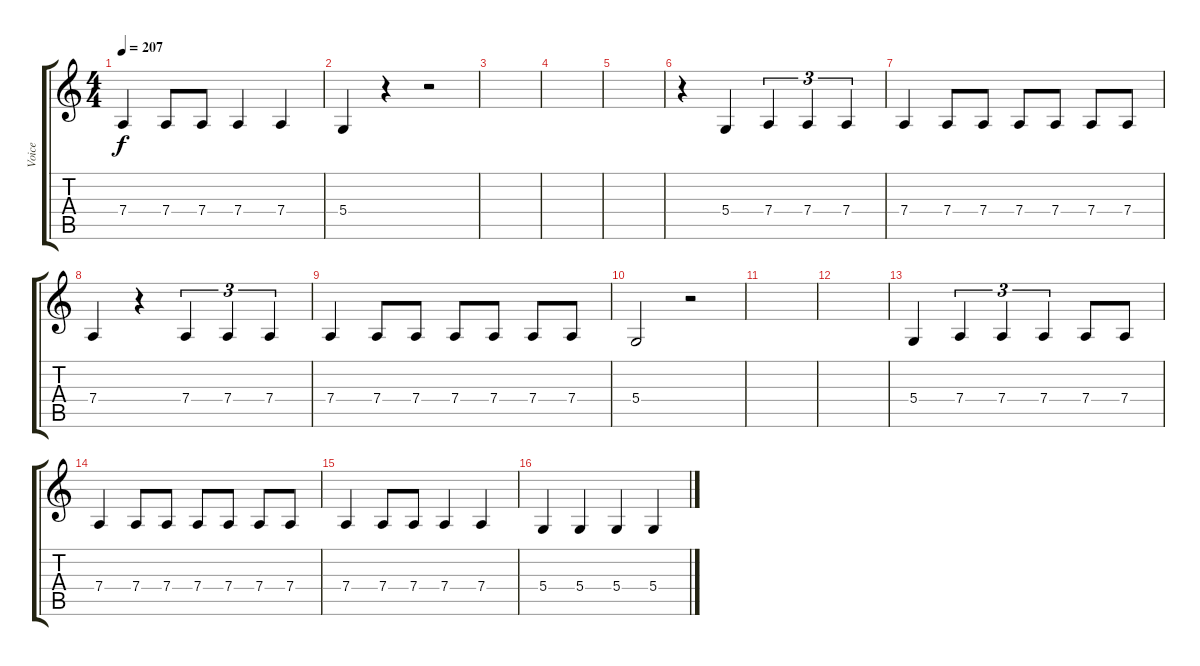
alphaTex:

\track ("Voice" "Voice") {instrument voiceoohs}
\staff {score tabs}
\tuning (E4 B3 G3 D3 A2 E2) {hide}
\ts (4 4)
\tempo 207
\clef g2
\ks c
7.4.4{dy f} 7.4.8 7.4.8 7.4.4 7.4.4 |
5.4.4 r.4 r.2 |
|
|
|
r.4 5.4.4 7.4.4{tu (3 2)} 7.4.4{tu (3 2)} 7.4.4{tu (3 2)} |
7.4.4 7.4.8 7.4.8 7.4.8 7.4.8 7.4.8 7.4.8 |
7.4.4 r.4 7.4.4{tu (3 2)} 7.4.4{tu (3 2)} 7.4.4{tu (3 2)} |
7.4.4 7.4.8 7.4.8 7.4.8 7.4.8 7.4.8 7.4.8 |
5.4.2 r.2 |
|
|
5.4.4 7.4.4{tu (3 2)} 7.4.4{tu (3 2)} 7.4.4{tu (3 2)} 7.4.8 7.4.8 |
7.4.4 7.4.8 7.4.8 7.4.8 7.4.8 7.4.8 7.4.8 |
7.4.4 7.4.8 7.4.8 7.4.4 7.4.4 |
5.4.4 5.4.4 5.4.4 5.4.4
